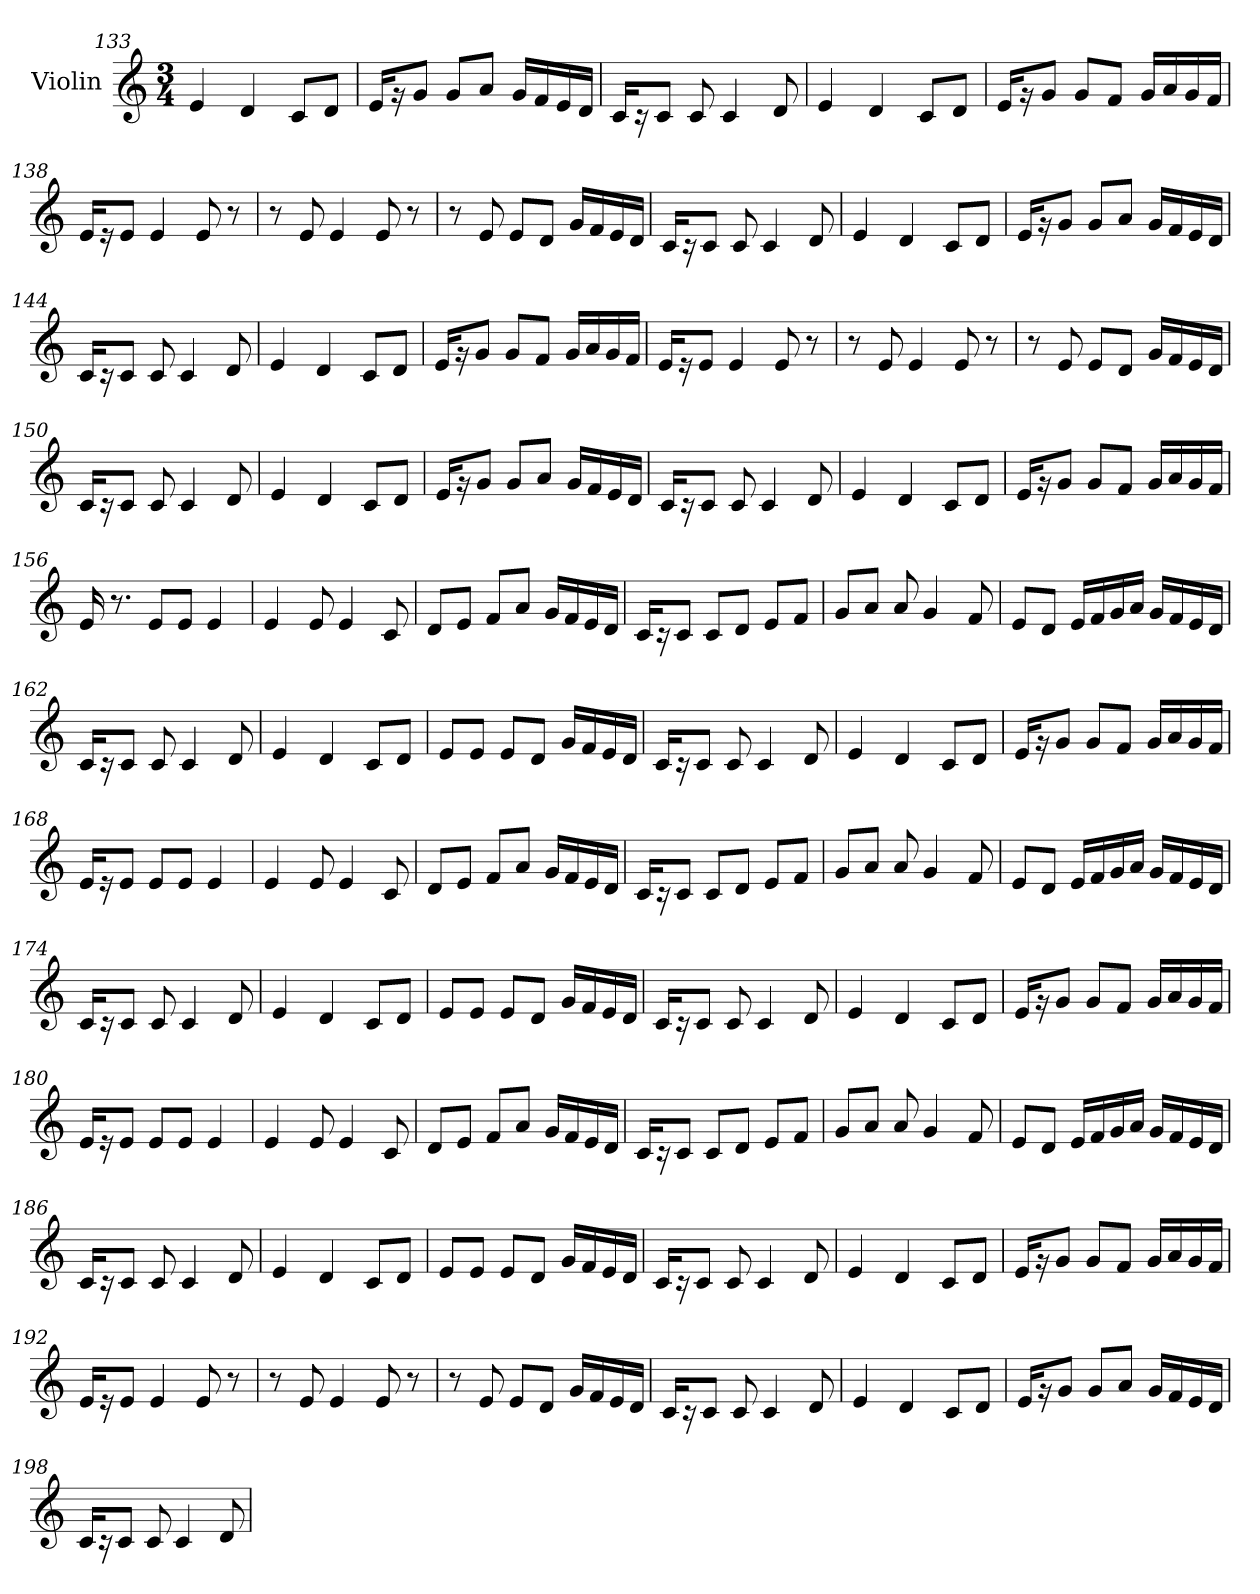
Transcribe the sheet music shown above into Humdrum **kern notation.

**kern
*part1
*staff1
*I"Violin
!!LO:LB:g=z
*clefG2
*k[]
*M3/4
=133
4e/
4d/
8c/L
8d/J
=134
16e/KL
16r
8g/J
8g/L
8a/J
16g/LL
16f/
16e/
16d/JJ
=135
16c/KL
16r
8c/J
8c/
4c/
8d/
=136
4e/
4d/
8c/L
8d/J
=137
16e/KL
16r
8g/J
8g/L
8f/J
16g/LL
16a/
16g/
16f/JJ
!!LO:LB:g=z
=138
16e/KL
16r
8e/J
4e/
8e/
8r
=139
8r
8e/
4e/
8e/
8r
=140
8r
8e/
8e/L
8d/J
16g/LL
16f/
16e/
16d/JJ
=141
16c/KL
16r
8c/J
8c/
4c/
8d/
=142
4e/
4d/
8c/L
8d/J
!!LO:LB:g=z
=143
16e/KL
16r
8g/J
8g/L
8a/J
16g/LL
16f/
16e/
16d/JJ
=144
16c/KL
16r
8c/J
8c/
4c/
8d/
=145
4e/
4d/
8c/L
8d/J
=146
16e/KL
16r
8g/J
8g/L
8f/J
16g/LL
16a/
16g/
16f/JJ
=147
16e/KL
16r
8e/J
4e/
8e/
8r
!!LO:LB:g=z
=148
8r
8e/
4e/
8e/
8r
=149
8r
8e/
8e/L
8d/J
16g/LL
16f/
16e/
16d/JJ
=150
16c/KL
16r
8c/J
8c/
4c/
8d/
=151
4e/
4d/
8c/L
8d/J
=152
16e/KL
16r
8g/J
8g/L
8a/J
16g/LL
16f/
16e/
16d/JJ
!!LO:LB:g=z
=153
16c/KL
16r
8c/J
8c/
4c/
8d/
=154
4e/
4d/
8c/L
8d/J
=155
16e/KL
16r
8g/J
8g/L
8f/J
16g/LL
16a/
16g/
16f/JJ
=156
16e/
8.r
8e/L
8e/J
4e/
=157
4e/
8e/
4e/
8c/
!!LO:LB:g=z
=158
8d/L
8e/J
8f/L
8a/J
16g/LL
16f/
16e/
16d/JJ
=159
16c/KL
16r
8c/J
8c/L
8d/J
8e/L
8f/J
=160
8g/L
8a/J
8a/
4g/
8f/
=161
8e/L
8d/J
16e/LL
16f/
16g/
16a/JJ
16g/LL
16f/
16e/
16d/JJ
=162
16c/KL
16r
8c/J
8c/
4c/
8d/
!!LO:PB:g=z
=163
4e/
4d/
8c/L
8d/J
=164
8e/L
8e/J
8e/L
8d/J
16g/LL
16f/
16e/
16d/JJ
=165
16c/KL
16r
8c/J
8c/
4c/
8d/
=166
4e/
4d/
8c/L
8d/J
=167
16e/KL
16r
8g/J
8g/L
8f/J
16g/LL
16a/
16g/
16f/JJ
!!LO:LB:g=z
=168
16e/KL
16r
8e/J
8e/L
8e/J
4e/
=169
4e/
8e/
4e/
8c/
=170
8d/L
8e/J
8f/L
8a/J
16g/LL
16f/
16e/
16d/JJ
=171
16c/KL
16r
8c/J
8c/L
8d/J
8e/L
8f/J
=172
8g/L
8a/J
8a/
4g/
8f/
!!LO:LB:g=z
=173
8e/L
8d/J
16e/LL
16f/
16g/
16a/JJ
16g/LL
16f/
16e/
16d/JJ
=174
16c/KL
16r
8c/J
8c/
4c/
8d/
=175
4e/
4d/
8c/L
8d/J
=176
8e/L
8e/J
8e/L
8d/J
16g/LL
16f/
16e/
16d/JJ
=177
16c/KL
16r
8c/J
8c/
4c/
8d/
!!LO:LB:g=z
=178
4e/
4d/
8c/L
8d/J
=179
16e/KL
16r
8g/J
8g/L
8f/J
16g/LL
16a/
16g/
16f/JJ
=180
16e/KL
16r
8e/J
8e/L
8e/J
4e/
=181
4e/
8e/
4e/
8c/
=182
8d/L
8e/J
8f/L
8a/J
16g/LL
16f/
16e/
16d/JJ
!!LO:LB:g=z
=183
16c/KL
16r
8c/J
8c/L
8d/J
8e/L
8f/J
=184
8g/L
8a/J
8a/
4g/
8f/
=185
8e/L
8d/J
16e/LL
16f/
16g/
16a/JJ
16g/LL
16f/
16e/
16d/JJ
=186
16c/KL
16r
8c/J
8c/
4c/
8d/
=187
4e/
4d/
8c/L
8d/J
!!LO:LB:g=z
=188
8e/L
8e/J
8e/L
8d/J
16g/LL
16f/
16e/
16d/JJ
=189
16c/KL
16r
8c/J
8c/
4c/
8d/
=190
4e/
4d/
8c/L
8d/J
=191
16e/KL
16r
8g/J
8g/L
8f/J
16g/LL
16a/
16g/
16f/JJ
=192
16e/KL
16r
8e/J
4e/
8e/
8r
!!LO:LB:g=z
=193
8r
8e/
4e/
8e/
8r
=194
8r
8e/
8e/L
8d/J
16g/LL
16f/
16e/
16d/JJ
=195
16c/KL
16r
8c/J
8c/
4c/
8d/
=196
4e/
4d/
8c/L
8d/J
=197
16e/KL
16r
8g/J
8g/L
8a/J
16g/LL
16f/
16e/
16d/JJ
!!LO:LB:g=z
=198
16c/KL
16r
8c/J
8c/
4c/
8d/
=
*-
